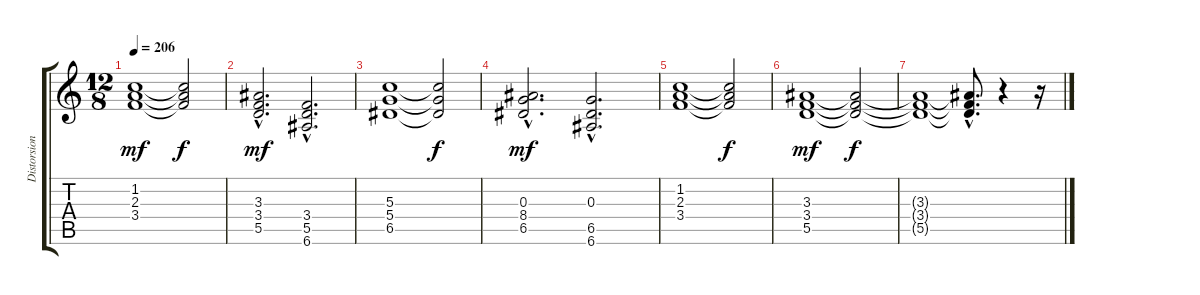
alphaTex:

\track ("Distorsion" "Distorsion") {instrument overdrivenguitar}
\staff {score tabs}
\tuning (E4 B3 G3 D3 A2 E2) {hide}
\ts (12 8)
\tempo 206
\clef g2
\ks c
(1.2 2.3 3.4).1{dy mf} (1.2{t} 2.3{t} 3.4{t}).2{dy f} |
(3.3{hac} 3.4{hac} 5.5{hac}).2{d dy mf} (3.4{hac} 5.5{hac} 6.6{hac}).2{d} |
(5.3 5.4 6.5).1 (5.3{t} 5.4{t} 6.5{t}).2{dy f} |
(0.3{hac} 8.4{hac} 6.5{hac}).2{d dy mf} (0.3{hac} 6.5{hac} 6.6{hac}).2{d} |
(1.2 2.3 3.4).1 (1.2{t} 2.3{t} 3.4{t}).2{dy f} |
(3.3 3.4 5.5).1{dy mf} (3.3{t} 3.4{t} 5.5{t}).2{dy f} |
(3.3{t} 3.4{t} 5.5{t}).1 (3.3{hac t} 3.4{hac t} 5.5{hac t}).8{d} r.4 r.16
